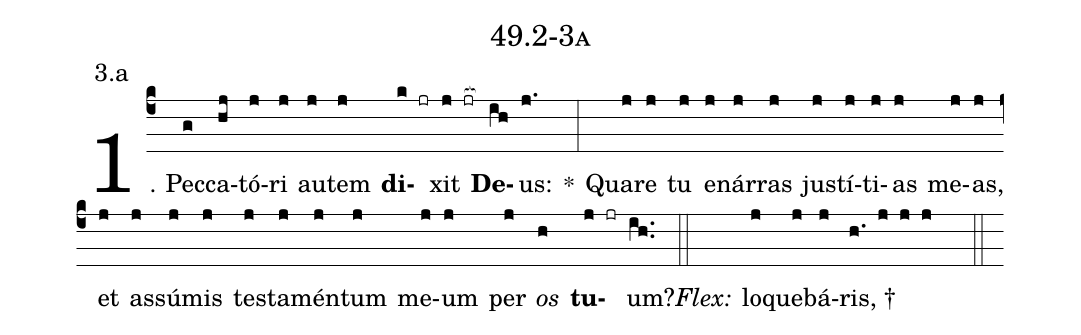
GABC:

name: 49.2-3a;
annotation: 3.a;
%%
(c4)1. Pec(g)ca(hj)tó(j)ri(j) au(j)tem(j) <b>di</b>(k jr)xit(j jr[ocb:1{]) <b>De</b>(ih[ocb:0}])us:(j.) *(:) Qua(j)re(j) tu(j) e(j)nár(j)ras(j) jus(j)tí(j)ti(j)as(j) me(j)as,(j) et(j) as(j)sú(j)mis(j) tes(j)ta(j)mén(j)tum(j) me(j)um(j) per(j) <i>os</i>(h) <b>tu</b>(j jr)um?(ih..) (::)
<i>Flex:</i>()  lo(j)que(j)bá(j)ris, †(h. j j j  ::)

%E(j) u(j) o(j) u(h) a(j) e.(ih..) (::)
